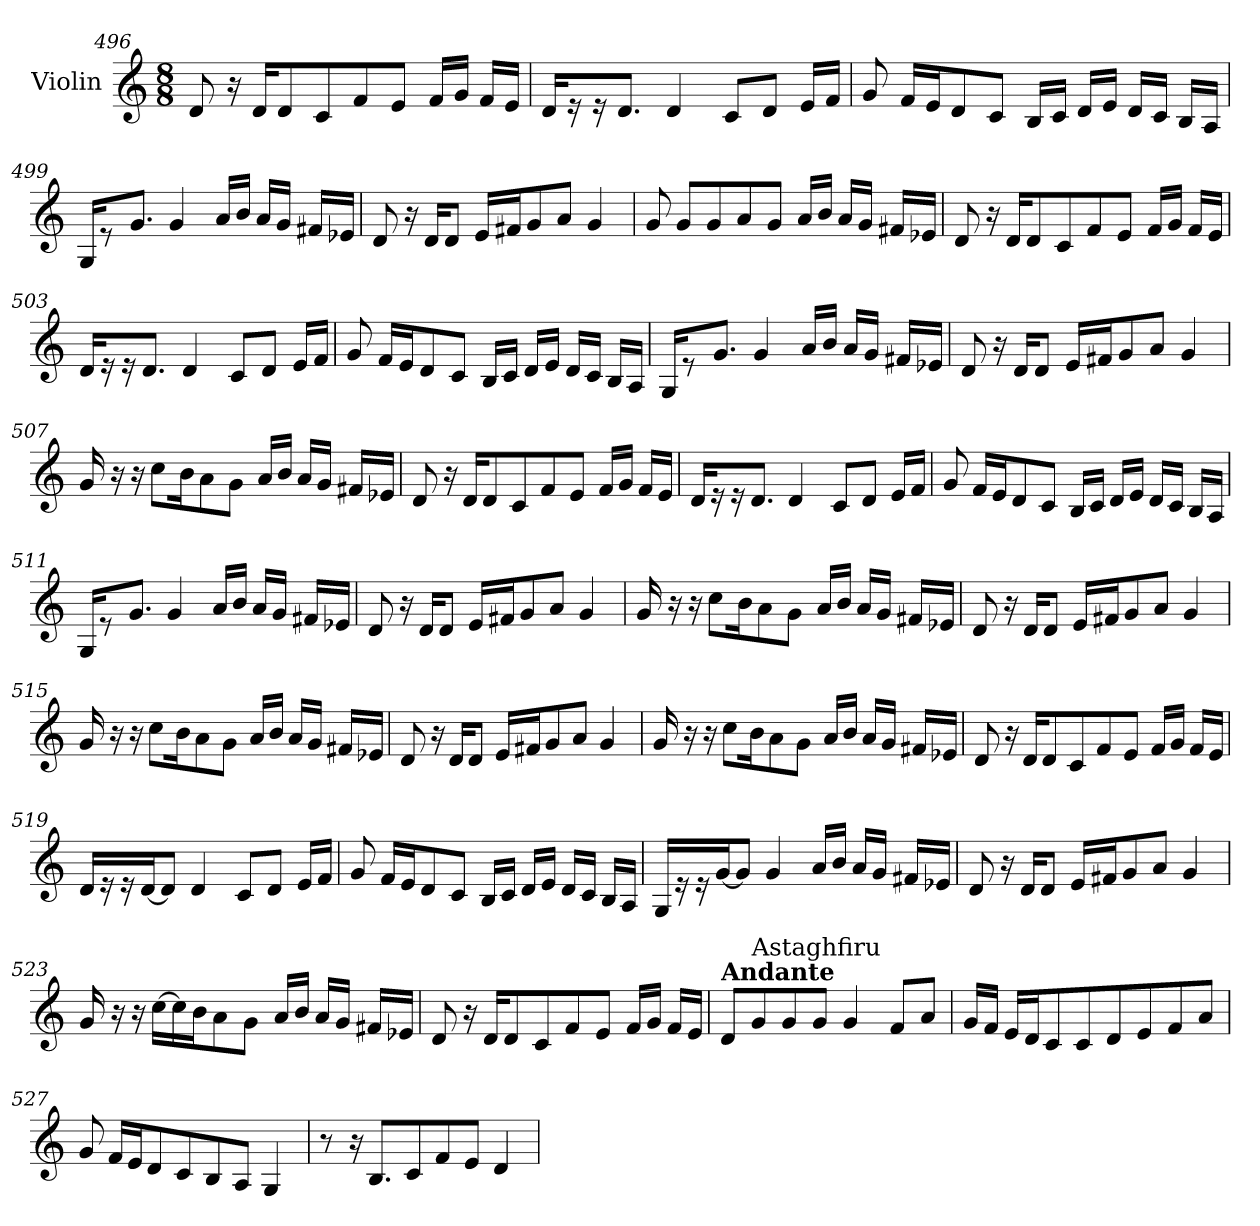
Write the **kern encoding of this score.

**kern
*part1
*staff1
*I"Violin
*clefG2
*k[]
*M8/8
=496
8d/
16r
16d/KL
8d/
8c/
8f/
8e/J
16f/LL
16g/JJ
16f/LL
16e/JJ
=497
16d/KL
16r
16r
8.d/J
4d/
8c/L
8d/J
16e/LL
16f/JJ
!!LO:LB:g=z
=498
8g/
16f/LL
16e/J
8d/
8c/J
16B/LL
16c/JJ
16d/LL
16e/JJ
16d/LL
16c/JJ
16B/LL
16A/JJ
=499
16G/KL
8r
8.g/J
4g/
16a/LL
16b/JJ
16a/LL
16g/JJ
16f#X/LL
16e-X/JJ
=500
8d/
16r
16d/KL
8d/J
16e/LL
16f#X/J
8g/
8a/J
4g/
!!LO:PB:g=z
=501
8g/
8g/L
8g/
8a/
8g/J
16a/LL
16b/JJ
16a/LL
16g/JJ
16f#X/LL
16e-X/JJ
=502
8d/
16r
16d/KL
8d/
8c/
8f/
8e/J
16f/LL
16g/JJ
16f/LL
16e/JJ
=503
16d/KL
16r
16r
8.d/J
4d/
8c/L
8d/J
16e/LL
16f/JJ
!!LO:LB:g=z
=504
8g/
16f/LL
16e/J
8d/
8c/J
16B/LL
16c/JJ
16d/LL
16e/JJ
16d/LL
16c/JJ
16B/LL
16A/JJ
=505
16G/KL
8r
8.g/J
4g/
16a/LL
16b/JJ
16a/LL
16g/JJ
16f#X/LL
16e-X/JJ
=506
8d/
16r
16d/KL
8d/J
16e/LL
16f#X/J
8g/
8a/J
4g/
!!LO:LB:g=z
=507
16g/
16r
16r
8cc\L
16b\K
8a\
8g\J
16a/LL
16b/JJ
16a/LL
16g/JJ
16f#X/LL
16e-X/JJ
=508
8d/
16r
16d/KL
8d/
8c/
8f/
8e/J
16f/LL
16g/JJ
16f/LL
16e/JJ
=509
16d/KL
16r
16r
8.d/J
4d/
8c/L
8d/J
16e/LL
16f/JJ
!!LO:LB:g=z
=510
8g/
16f/LL
16e/J
8d/
8c/J
16B/LL
16c/JJ
16d/LL
16e/JJ
16d/LL
16c/JJ
16B/LL
16A/JJ
=511
16G/KL
8r
8.g/J
4g/
16a/LL
16b/JJ
16a/LL
16g/JJ
16f#X/LL
16e-X/JJ
=512
8d/
16r
16d/KL
8d/J
16e/LL
16f#X/J
8g/
8a/J
4g/
!!LO:LB:g=z
=513
16g/
16r
16r
8cc\L
16b\K
8a\
8g\J
16a/LL
16b/JJ
16a/LL
16g/JJ
16f#X/LL
16e-X/JJ
=514
8d/
16r
16d/KL
8d/J
16e/LL
16f#X/J
8g/
8a/J
4g/
=515
16g/
16r
16r
8cc\L
16b\K
8a\
8g\J
16a/LL
16b/JJ
16a/LL
16g/JJ
16f#X/LL
16e-X/JJ
!!LO:LB:g=z
=516
8d/
16r
16d/KL
8d/J
16e/LL
16f#X/J
8g/
8a/J
4g/
=517
16g/
16r
16r
8cc\L
16b\K
8a\
8g\J
16a/LL
16b/JJ
16a/LL
16g/JJ
16f#X/LL
16e-X/JJ
=518
8d/
16r
16d/KL
8d/
8c/
8f/
8e/J
16f/LL
16g/JJ
16f/LL
16e/JJ
!!LO:LB:g=z
=519
16d/LL
16r
16r
[16d/J
8d/J]
4d/
8c/L
8d/J
16e/LL
16f/JJ
=520
8g/
16f/LL
16e/J
8d/
8c/J
16B/LL
16c/JJ
16d/LL
16e/JJ
16d/LL
16c/JJ
16B/LL
16A/JJ
=521
16G/LL
16r
16r
[16g/J
8g/J]
4g/
16a/LL
16b/JJ
16a/LL
16g/JJ
16f#X/LL
16e-X/JJ
!!LO:LB:g=z
=522
8d/
16r
16d/KL
8d/J
16e/LL
16f#X/J
8g/
8a/J
4g/
=523
16g/
16r
16r
[16cc\LL
16cc\]
16b\J
8a\
8g\J
16a/LL
16b/JJ
16a/LL
16g/JJ
16f#X/LL
16e-X/JJ
=524
8d/
16r
16d/KL
8d/
8c/
8f/
8e/J
16f/LL
16g/JJ
16f/LL
16e/JJ
!!LO:PB:g=z
=525
*MM85
!LO:TX:a:B:t=Andante
8d/L
!LO:TX:a:t=Astaghfiru
8g/
8g/
8g/J
4g/
8f/L
8a/J
=526
16g/LL
16f/JJ
16e/LL
16d/J
8c/
8c/
8d/
8e/
8f/
8a/J
=527
8g/
16f/LL
16e/J
8d/
8c/
8B/
8A/J
4G/
=528
8r
16r
8.B/L
8c/
8f/
8e/J
4d/
=
*-
